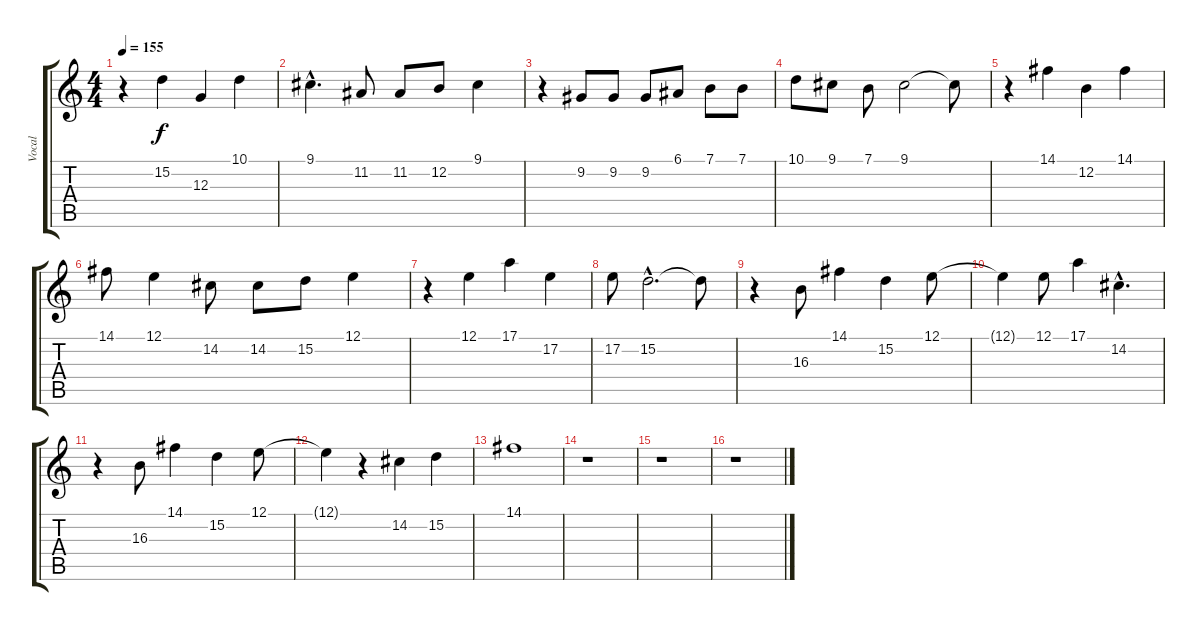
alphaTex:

\track ("Vocal" "Vocal") {instrument clarinet}
\staff {score tabs}
\tuning (E4 B3 G3 D3 A2 E2) {hide}
\ts (4 4)
\tempo 155
\clef g2
\ks c
r.4{dy f} 15.2.4 12.3.4 10.1.4 |
9.1{hac}.4{d} 11.2.8 11.2.8 12.2.8 9.1.4 |
r.4 9.2.8 9.2.8 9.2.8 6.1.8 7.1.8 7.1.8 |
10.1.8 9.1.8 7.1.8 9.1.2 9.1{t}.8 |
r.4 14.1.4 12.2.4 14.1.4 |
14.1.8 12.1.4 14.2.8 14.2.8 15.2.8 12.1.4 |
r.4 12.1.4 17.1.4 17.2.4 |
17.2.8 15.2{hac}.2{d} 15.2{t}.8 |
r.4 16.3.8 14.1.4 15.2.4 12.1.8 |
12.1{t}.4 12.1.8 17.1.4 14.2{hac}.4{d} |
r.4 16.3.8 14.1.4 15.2.4 12.1.8 |
12.1{t}.4 r.4 14.2.4 15.2.4 |
14.1.1 |
r.1 |
r.1 |
r.1
